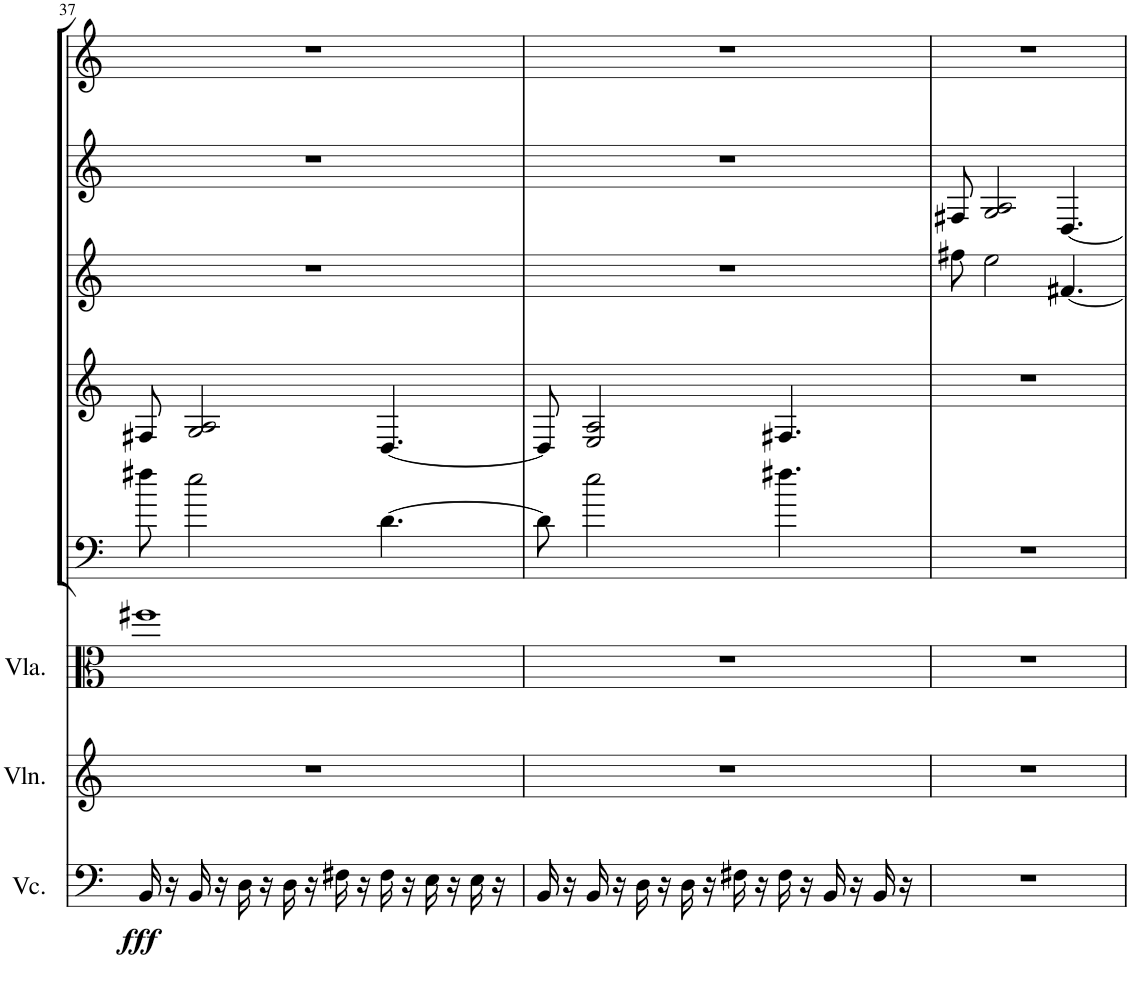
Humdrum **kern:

**kern	**dynam	**kern	**kern	**kern	**kern	**kern	**kern	**kern
*part8	*part8	*part7	*part6	*part5	*part4	*part3	*part2	*part1
*staff8	*staff8	*staff7	*staff6	*staff5	*staff4	*staff3	*staff2	*staff1
*I"Violoncello	*	*I"Violin	*I"Viola	*I"Bassoon	*I"Horn in F	*I"Bb Clarinet	*I"Oboe	*I"Flute
*I'Vc.	*	*I'Vln.	*I'Vla.	*I'Bsn	*I'Hn	*I'Cl	*I'Ob	*I'Fl
!!LO:PB:g=z
*clefF4	*	*clefG2	*clefC3	*clefF4	*clefG2	*clefG2	*clefG2	*clefG2
*	*	*	*	*	*ITrd4c7	*ITrd1c2	*	*
*k[]	*	*k[]	*k[]	*k[]	*k[]	*k[]	*k[]	*k[]
*M4/4	*	*M4/4	*M4/4	*M4/4	*M4/4	*M4/4	*M4/4	*M4/4
=37	=37	=37	=37	=37	=37	=37	=37	=37
!	!LO:DY:b	!	!	!	!	!	!	!
16BB/	fff	1r	1ff#X	8ff#X\	8F#X/	1r	1r	1r
16r	.	.	.	.	.	.	.	.
16BB/	.	.	.	2ee\	2G/ 2A/	.	.	.
16r	.	.	.	.	.	.	.	.
16D\	.	.	.	.	.	.	.	.
16r	.	.	.	.	.	.	.	.
16D\	.	.	.	.	.	.	.	.
16r	.	.	.	.	.	.	.	.
16F#X\	.	.	.	.	.	.	.	.
16r	.	.	.	.	.	.	.	.
16F#\	.	.	.	[4.d\	[4.D/	.	.	.
16r	.	.	.	.	.	.	.	.
16E\	.	.	.	.	.	.	.	.
16r	.	.	.	.	.	.	.	.
16E\	.	.	.	.	.	.	.	.
16r	.	.	.	.	.	.	.	.
=38	=38	=38	=38	=38	=38	=38	=38	=38
16BB/	.	1r	1r	8d\]	8D/]	1r	1r	1r
16r	.	.	.	.	.	.	.	.
16BB/	.	.	.	2ee\	2E/ 2A/	.	.	.
16r	.	.	.	.	.	.	.	.
16D\	.	.	.	.	.	.	.	.
16r	.	.	.	.	.	.	.	.
16D\	.	.	.	.	.	.	.	.
16r	.	.	.	.	.	.	.	.
16F#X\	.	.	.	.	.	.	.	.
16r	.	.	.	.	.	.	.	.
16F#\	.	.	.	4.ff#X\	4.F#X/	.	.	.
16r	.	.	.	.	.	.	.	.
16BB/	.	.	.	.	.	.	.	.
16r	.	.	.	.	.	.	.	.
16BB/	.	.	.	.	.	.	.	.
16r	.	.	.	.	.	.	.	.
=39	=39	=39	=39	=39	=39	=39	=39	=39
1r	.	1r	1r	1r	1r	8ff#X\	8F#X/	1r
.	.	.	.	.	.	2ee\	2G/ 2A/	.
.	.	.	.	.	.	[4.f#X/	[4.D/	.
=	=	=	=	=	=	=	=	=
*-	*-	*-	*-	*-	*-	*-	*-	*-
